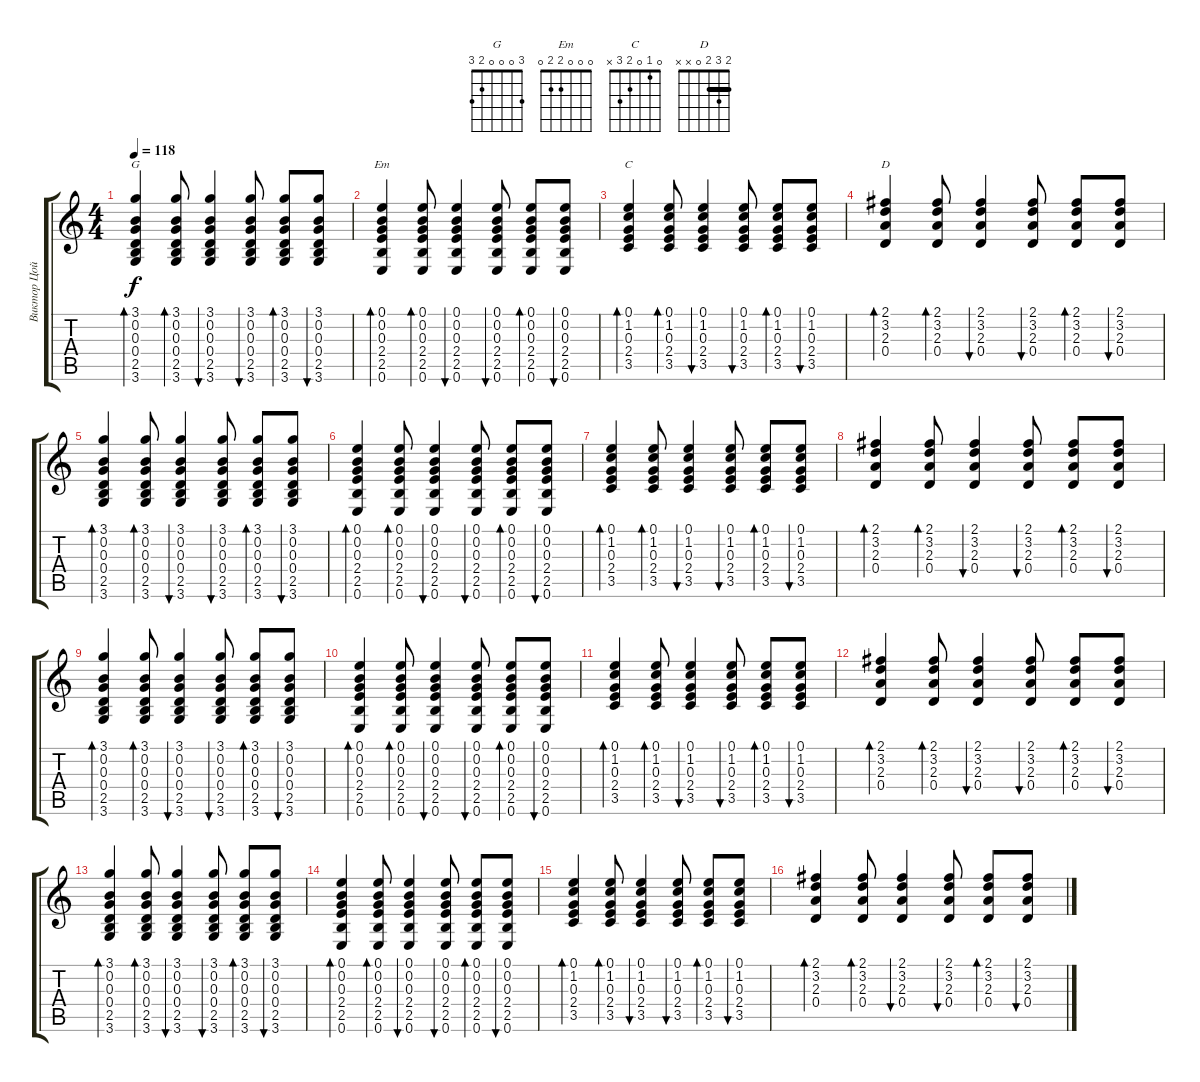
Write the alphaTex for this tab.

\track ("Виктор Цой" "Виктор Цой") {instrument acousticguitarsteel}
\staff {score tabs}
\tuning (E4 B3 G3 D3 A2 E2) {hide}
\chord ("G" 3 0 0 0 2 3)
\chord ("Em" 0 0 0 2 2 0)
\chord ("C" 0 1 0 2 3 x)
\chord ("D" 2 3 2 0 x x) {barre 2}
\ts (4 4)
\tempo 118
\clef g2
\ks c
(3.1 0.2 0.3 0.4 2.5 3.6).4{bd 60 ch "G" dy f} (3.1 0.2 0.3 0.4 2.5 3.6).8{bd 60} (3.1 0.2 0.3 0.4 2.5 3.6).4{bu 60} (3.1 0.2 0.3 0.4 2.5 3.6).8{bu 60} (3.1 0.2 0.3 0.4 2.5 3.6).8{bd 60} (3.1 0.2 0.3 0.4 2.5 3.6).8{bu 60} |
(0.1 0.2 0.3 2.4 2.5 0.6).4{bd 60 ch "Em"} (0.1 0.2 0.3 2.4 2.5 0.6).8{bd 60} (0.1 0.2 0.3 2.4 2.5 0.6).4{bu 60} (0.1 0.2 0.3 2.4 2.5 0.6).8{bu 60} (0.1 0.2 0.3 2.4 2.5 0.6).8{bd 60} (0.1 0.2 0.3 2.4 2.5 0.6).8{bu 60} |
(0.1 1.2 0.3 2.4 3.5).4{bd 60 ch "C"} (0.1 1.2 0.3 2.4 3.5).8{bd 60} (0.1 1.2 0.3 2.4 3.5).4{bu 60} (0.1 1.2 0.3 2.4 3.5).8{bu 60} (0.1 1.2 0.3 2.4 3.5).8{bd 60} (0.1 1.2 0.3 2.4 3.5).8{bu 60} |
(2.1 3.2 2.3 0.4).4{bd 60 ch "D"} (2.1 3.2 2.3 0.4).8{bd 60} (2.1 3.2 2.3 0.4).4{bu 60} (2.1 3.2 2.3 0.4).8{bu 60} (2.1 3.2 2.3 0.4).8{bd 60} (2.1 3.2 2.3 0.4).8{bu 60} |
(3.1 0.2 0.3 0.4 2.5 3.6).4{bd 60} (3.1 0.2 0.3 0.4 2.5 3.6).8{bd 60} (3.1 0.2 0.3 0.4 2.5 3.6).4{bu 60} (3.1 0.2 0.3 0.4 2.5 3.6).8{bu 60} (3.1 0.2 0.3 0.4 2.5 3.6).8{bd 60} (3.1 0.2 0.3 0.4 2.5 3.6).8{bu 60} |
(0.1 0.2 0.3 2.4 2.5 0.6).4{bd 60} (0.1 0.2 0.3 2.4 2.5 0.6).8{bd 60} (0.1 0.2 0.3 2.4 2.5 0.6).4{bu 60} (0.1 0.2 0.3 2.4 2.5 0.6).8{bu 60} (0.1 0.2 0.3 2.4 2.5 0.6).8{bd 60} (0.1 0.2 0.3 2.4 2.5 0.6).8{bu 60} |
(0.1 1.2 0.3 2.4 3.5).4{bd 60} (0.1 1.2 0.3 2.4 3.5).8{bd 60} (0.1 1.2 0.3 2.4 3.5).4{bu 60} (0.1 1.2 0.3 2.4 3.5).8{bu 60} (0.1 1.2 0.3 2.4 3.5).8{bd 60} (0.1 1.2 0.3 2.4 3.5).8{bu 60} |
(2.1 3.2 2.3 0.4).4{bd 60} (2.1 3.2 2.3 0.4).8{bd 60} (2.1 3.2 2.3 0.4).4{bu 60} (2.1 3.2 2.3 0.4).8{bu 60} (2.1 3.2 2.3 0.4).8{bd 60} (2.1 3.2 2.3 0.4).8{bu 60} |
(3.1 0.2 0.3 0.4 2.5 3.6).4{bd 60} (3.1 0.2 0.3 0.4 2.5 3.6).8{bd 60} (3.1 0.2 0.3 0.4 2.5 3.6).4{bu 60} (3.1 0.2 0.3 0.4 2.5 3.6).8{bu 60} (3.1 0.2 0.3 0.4 2.5 3.6).8{bd 60} (3.1 0.2 0.3 0.4 2.5 3.6).8{bu 60} |
(0.1 0.2 0.3 2.4 2.5 0.6).4{bd 60} (0.1 0.2 0.3 2.4 2.5 0.6).8{bd 60} (0.1 0.2 0.3 2.4 2.5 0.6).4{bu 60} (0.1 0.2 0.3 2.4 2.5 0.6).8{bu 60} (0.1 0.2 0.3 2.4 2.5 0.6).8{bd 60} (0.1 0.2 0.3 2.4 2.5 0.6).8{bu 60} |
(0.1 1.2 0.3 2.4 3.5).4{bd 60} (0.1 1.2 0.3 2.4 3.5).8{bd 60} (0.1 1.2 0.3 2.4 3.5).4{bu 60} (0.1 1.2 0.3 2.4 3.5).8{bu 60} (0.1 1.2 0.3 2.4 3.5).8{bd 60} (0.1 1.2 0.3 2.4 3.5).8{bu 60} |
(2.1 3.2 2.3 0.4).4{bd 60} (2.1 3.2 2.3 0.4).8{bd 60} (2.1 3.2 2.3 0.4).4{bu 60} (2.1 3.2 2.3 0.4).8{bu 60} (2.1 3.2 2.3 0.4).8{bd 60} (2.1 3.2 2.3 0.4).8{bu 60} |
(3.1 0.2 0.3 0.4 2.5 3.6).4{bd 60} (3.1 0.2 0.3 0.4 2.5 3.6).8{bd 60} (3.1 0.2 0.3 0.4 2.5 3.6).4{bu 60} (3.1 0.2 0.3 0.4 2.5 3.6).8{bu 60} (3.1 0.2 0.3 0.4 2.5 3.6).8{bd 60} (3.1 0.2 0.3 0.4 2.5 3.6).8{bu 60} |
(0.1 0.2 0.3 2.4 2.5 0.6).4{bd 60} (0.1 0.2 0.3 2.4 2.5 0.6).8{bd 60} (0.1 0.2 0.3 2.4 2.5 0.6).4{bu 60} (0.1 0.2 0.3 2.4 2.5 0.6).8{bu 60} (0.1 0.2 0.3 2.4 2.5 0.6).8{bd 60} (0.1 0.2 0.3 2.4 2.5 0.6).8{bu 60} |
(0.1 1.2 0.3 2.4 3.5).4{bd 60} (0.1 1.2 0.3 2.4 3.5).8{bd 60} (0.1 1.2 0.3 2.4 3.5).4{bu 60} (0.1 1.2 0.3 2.4 3.5).8{bu 60} (0.1 1.2 0.3 2.4 3.5).8{bd 60} (0.1 1.2 0.3 2.4 3.5).8{bu 60} |
(2.1 3.2 2.3 0.4).4{bd 60} (2.1 3.2 2.3 0.4).8{bd 60} (2.1 3.2 2.3 0.4).4{bu 60} (2.1 3.2 2.3 0.4).8{bu 60} (2.1 3.2 2.3 0.4).8{bd 60} (2.1 3.2 2.3 0.4).8{bu 60}
